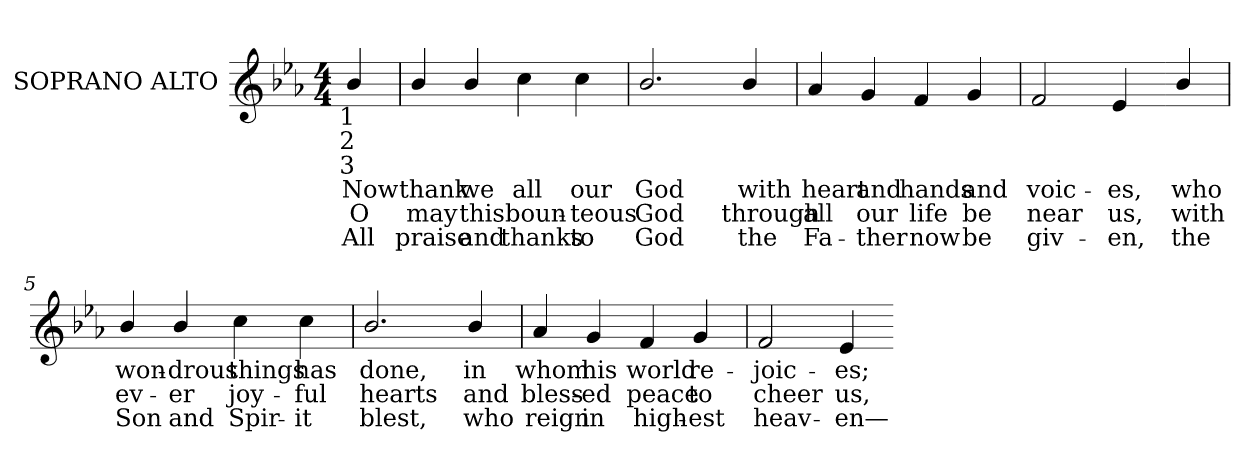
**kern	**text	**text	**text
*part1	*part1	*part1	*part1
*staff1	*staff1	*staff1	*staff1
*I"SOPRANO ALTO	*	*	*
*I'S. A.	*	*	*
!!LO:PB:g=z
*clefG2	*	*	*
*k[b-e-a-]	*	*	*
*E-:	*	*	*
*M4/4	*	*	*
=	=	=	=
!LO:TX:b:cj:t=1	!	!	!
!LO:TX:b:cj:t=2	!	!	!
!LO:TX:b:cj:t=3	!	!	!
!	!LO:LY:b:color=#000000	!LO:LY:b:color=#000000	!LO:LY:b:color=#000000
4b-i/	Now	O	All
=	=	=	=
!	!LO:LY:b:color=#000000	!LO:LY:b:color=#000000	!LO:LY:b:color=#000000
4b-i/	thank	may	praise
!	!LO:LY:b:color=#000000	!LO:LY:b:color=#000000	!LO:LY:b:color=#000000
4b-i/	we	this	and
!	!LO:LY:b:color=#000000	!LO:LY:b:color=#000000	!LO:LY:b:color=#000000
4cci\	all	boun-	thanks
!	!LO:LY:b:color=#000000	!LO:LY:b:color=#000000	!LO:LY:b:color=#000000
4cci\	our	-teous	to
=1	=1	=1	=1
!	!LO:LY:b:color=#000000	!LO:LY:b:color=#000000	!LO:LY:b:color=#000000
2.b-i/	God	God	God
!	!LO:LY:b:color=#000000	!LO:LY:b:color=#000000	!LO:LY:b:color=#000000
4b-i/	with	through	the
=2	=2	=2	=2
!	!LO:LY:b:color=#000000	!LO:LY:b:color=#000000	!LO:LY:b:color=#000000
4a-i/	heart	all	Fa-
!	!LO:LY:b:color=#000000	!LO:LY:b:color=#000000	!LO:LY:b:color=#000000
4gi/	and	our	-ther
!	!LO:LY:b:color=#000000	!LO:LY:b:color=#000000	!LO:LY:b:color=#000000
4fi/	hands	life	now
!	!LO:LY:b:color=#000000	!LO:LY:b:color=#000000	!LO:LY:b:color=#000000
4gi/	and	be	be
!!LO:LB:g=z
=3	=3	=3	=3
!	!LO:LY:b:color=#000000	!LO:LY:b:color=#000000	!LO:LY:b:color=#000000
2fi/	voic-	near	giv-
!	!LO:LY:b:color=#000000	!LO:LY:b:color=#000000	!LO:LY:b:color=#000000
4e-i/	-es,	us,	-en,
=4-	=4-	=4-	=4-
!	!LO:LY:b:color=#000000	!LO:LY:b:color=#000000	!LO:LY:b:color=#000000
4b-i/	who	with	the
=5	=5	=5	=5
!	!LO:LY:b:color=#000000	!LO:LY:b:color=#000000	!LO:LY:b:color=#000000
4b-i/	won-	ev-	Son
!	!LO:LY:b:color=#000000	!LO:LY:b:color=#000000	!LO:LY:b:color=#000000
4b-i/	-drous	-er	and
!	!LO:LY:b:color=#000000	!LO:LY:b:color=#000000	!LO:LY:b:color=#000000
4cci\	things	joy-	Spir-
!	!LO:LY:b:color=#000000	!LO:LY:b:color=#000000	!LO:LY:b:color=#000000
4cci\	has	-ful	-it
=6	=6	=6	=6
!	!LO:LY:b:color=#000000	!LO:LY:b:color=#000000	!LO:LY:b:color=#000000
2.b-i/	done,	hearts	blest,
!	!LO:LY:b:color=#000000	!LO:LY:b:color=#000000	!LO:LY:b:color=#000000
4b-i/	in	and	who
!!LO:LB:g=z
=7	=7	=7	=7
!	!LO:LY:b:color=#000000	!LO:LY:b:color=#000000	!LO:LY:b:color=#000000
4a-i/	whom	bless-	reign
!	!LO:LY:b:color=#000000	!LO:LY:b:color=#000000	!LO:LY:b:color=#000000
4gi/	his	-ed	in
!	!LO:LY:b:color=#000000	!LO:LY:b:color=#000000	!LO:LY:b:color=#000000
4fi/	world	peace	high-
!	!LO:LY:b:color=#000000	!LO:LY:b:color=#000000	!LO:LY:b:color=#000000
4gi/	re-	to	-est
=8	=8	=8	=8
!	!LO:LY:b:color=#000000	!LO:LY:b:color=#000000	!LO:LY:b:color=#000000
2fi/	-joic-	cheer	heav-
!	!LO:LY:b:color=#000000	!LO:LY:b:color=#000000	!LO:LY:b:color=#000000
4e-i/	-es;	us,	-en—
=-	=-	=-	=-
*-	*-	*-	*-
